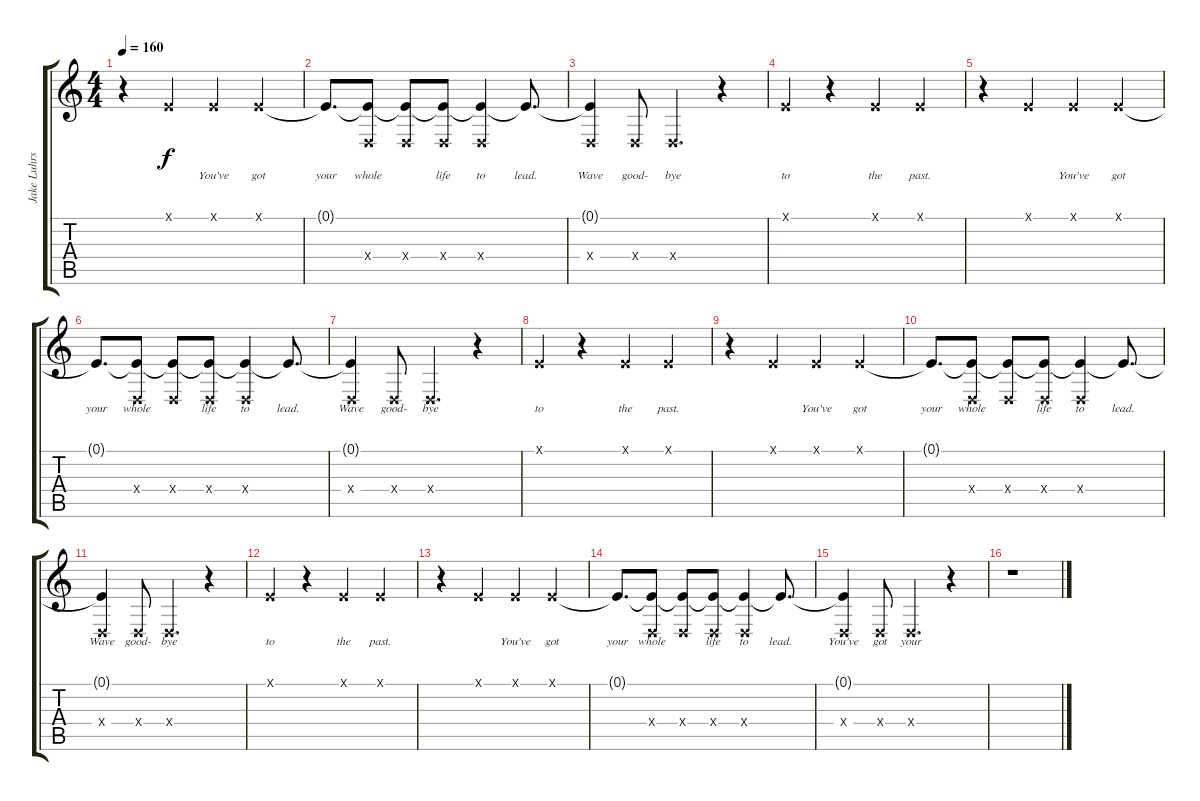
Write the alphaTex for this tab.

\track ("Jake Luhrs (Vocals)" "Jake Luhrs") {instrument voiceoohs}
\staff {score tabs}
\tuning (E4 B3 G3 D3 A2 E2) {hide}
\ts (4 4)
\tempo 160
\clef g2
\ks c
r.4{dy f} 0.1{x}.4{lyrics (0 "") lyrics (1 "") lyrics (2 "") lyrics (3 "") lyrics (4 "")} 0.1{x}.4{lyrics (0 "You've") lyrics (1 "") lyrics (2 "") lyrics (3 "") lyrics (4 "")} 0.1{x}.4{lyrics (0 "got") lyrics (1 "") lyrics (2 "") lyrics (3 "") lyrics (4 "")} |
0.1{t}.8{d lyrics (0 "your") lyrics (1 "") lyrics (2 "") lyrics (3 "") lyrics (4 "")} (0.1{t} 0.4{x}).8{lyrics (0 "whole") lyrics (1 "") lyrics (2 "") lyrics (3 "") lyrics (4 "")} (0.1{t} 0.4{x}).8{lyrics (0 "") lyrics (1 "") lyrics (2 "") lyrics (3 "") lyrics (4 "")} (0.1{t} 0.4{x}).8{lyrics (0 "life") lyrics (1 "") lyrics (2 "") lyrics (3 "") lyrics (4 "")} (0.1{t} 0.4{x}).4{lyrics (0 "to") lyrics (1 "") lyrics (2 "") lyrics (3 "") lyrics (4 "")} 0.1{t}.8{d lyrics (0 "lead.") lyrics (1 "") lyrics (2 "") lyrics (3 "") lyrics (4 "")} |
(0.1{t} 0.4{x}).4{lyrics (0 "Wave") lyrics (1 "") lyrics (2 "") lyrics (3 "") lyrics (4 "")} 0.4{x}.8{lyrics (0 "good-") lyrics (1 "") lyrics (2 "") lyrics (3 "") lyrics (4 "")} 0.4{x}.4{d lyrics (0 "bye") lyrics (1 "") lyrics (2 "") lyrics (3 "") lyrics (4 "")} r.4 |
0.1{x}.4{lyrics (0 "to") lyrics (1 "") lyrics (2 "") lyrics (3 "") lyrics (4 "")} r.4 0.1{x}.4{lyrics (0 "the") lyrics (1 "") lyrics (2 "") lyrics (3 "") lyrics (4 "")} 0.1{x}.4{lyrics (0 "past.") lyrics (1 "") lyrics (2 "") lyrics (3 "") lyrics (4 "")} |
r.4 0.1{x}.4{lyrics (0 "") lyrics (1 "") lyrics (2 "") lyrics (3 "") lyrics (4 "")} 0.1{x}.4{lyrics (0 "You've") lyrics (1 "") lyrics (2 "") lyrics (3 "") lyrics (4 "")} 0.1{x}.4{lyrics (0 "got") lyrics (1 "") lyrics (2 "") lyrics (3 "") lyrics (4 "")} |
0.1{t}.8{d lyrics (0 "your") lyrics (1 "") lyrics (2 "") lyrics (3 "") lyrics (4 "")} (0.1{t} 0.4{x}).8{lyrics (0 "whole") lyrics (1 "") lyrics (2 "") lyrics (3 "") lyrics (4 "")} (0.1{t} 0.4{x}).8{lyrics (0 "") lyrics (1 "") lyrics (2 "") lyrics (3 "") lyrics (4 "")} (0.1{t} 0.4{x}).8{lyrics (0 "life") lyrics (1 "") lyrics (2 "") lyrics (3 "") lyrics (4 "")} (0.1{t} 0.4{x}).4{lyrics (0 "to") lyrics (1 "") lyrics (2 "") lyrics (3 "") lyrics (4 "")} 0.1{t}.8{d lyrics (0 "lead.") lyrics (1 "") lyrics (2 "") lyrics (3 "") lyrics (4 "")} |
(0.1{t} 0.4{x}).4{lyrics (0 "Wave") lyrics (1 "") lyrics (2 "") lyrics (3 "") lyrics (4 "")} 0.4{x}.8{lyrics (0 "good-") lyrics (1 "") lyrics (2 "") lyrics (3 "") lyrics (4 "")} 0.4{x}.4{d lyrics (0 "bye") lyrics (1 "") lyrics (2 "") lyrics (3 "") lyrics (4 "")} r.4 |
0.1{x}.4{lyrics (0 "to") lyrics (1 "") lyrics (2 "") lyrics (3 "") lyrics (4 "")} r.4 0.1{x}.4{lyrics (0 "the") lyrics (1 "") lyrics (2 "") lyrics (3 "") lyrics (4 "")} 0.1{x}.4{lyrics (0 "past.") lyrics (1 "") lyrics (2 "") lyrics (3 "") lyrics (4 "")} |
r.4 0.1{x}.4{lyrics (0 "") lyrics (1 "") lyrics (2 "") lyrics (3 "") lyrics (4 "")} 0.1{x}.4{lyrics (0 "You've") lyrics (1 "") lyrics (2 "") lyrics (3 "") lyrics (4 "")} 0.1{x}.4{lyrics (0 "got") lyrics (1 "") lyrics (2 "") lyrics (3 "") lyrics (4 "")} |
0.1{t}.8{d lyrics (0 "your") lyrics (1 "") lyrics (2 "") lyrics (3 "") lyrics (4 "")} (0.1{t} 0.4{x}).8{lyrics (0 "whole") lyrics (1 "") lyrics (2 "") lyrics (3 "") lyrics (4 "")} (0.1{t} 0.4{x}).8{lyrics (0 "") lyrics (1 "") lyrics (2 "") lyrics (3 "") lyrics (4 "")} (0.1{t} 0.4{x}).8{lyrics (0 "life") lyrics (1 "") lyrics (2 "") lyrics (3 "") lyrics (4 "")} (0.1{t} 0.4{x}).4{lyrics (0 "to") lyrics (1 "") lyrics (2 "") lyrics (3 "") lyrics (4 "")} 0.1{t}.8{d lyrics (0 "lead.") lyrics (1 "") lyrics (2 "") lyrics (3 "") lyrics (4 "")} |
(0.1{t} 0.4{x}).4{lyrics (0 "Wave") lyrics (1 "") lyrics (2 "") lyrics (3 "") lyrics (4 "")} 0.4{x}.8{lyrics (0 "good-") lyrics (1 "") lyrics (2 "") lyrics (3 "") lyrics (4 "")} 0.4{x}.4{d lyrics (0 "bye") lyrics (1 "") lyrics (2 "") lyrics (3 "") lyrics (4 "")} r.4 |
0.1{x}.4{lyrics (0 "to") lyrics (1 "") lyrics (2 "") lyrics (3 "") lyrics (4 "")} r.4 0.1{x}.4{lyrics (0 "the") lyrics (1 "") lyrics (2 "") lyrics (3 "") lyrics (4 "")} 0.1{x}.4{lyrics (0 "past.") lyrics (1 "") lyrics (2 "") lyrics (3 "") lyrics (4 "")} |
r.4 0.1{x}.4{lyrics (0 "") lyrics (1 "") lyrics (2 "") lyrics (3 "") lyrics (4 "")} 0.1{x}.4{lyrics (0 "You've") lyrics (1 "") lyrics (2 "") lyrics (3 "") lyrics (4 "")} 0.1{x}.4{lyrics (0 "got") lyrics (1 "") lyrics (2 "") lyrics (3 "") lyrics (4 "")} |
0.1{t}.8{d lyrics (0 "your") lyrics (1 "") lyrics (2 "") lyrics (3 "") lyrics (4 "")} (0.1{t} 0.4{x}).8{lyrics (0 "whole") lyrics (1 "") lyrics (2 "") lyrics (3 "") lyrics (4 "")} (0.1{t} 0.4{x}).8{lyrics (0 "") lyrics (1 "") lyrics (2 "") lyrics (3 "") lyrics (4 "")} (0.1{t} 0.4{x}).8{lyrics (0 "life") lyrics (1 "") lyrics (2 "") lyrics (3 "") lyrics (4 "")} (0.1{t} 0.4{x}).4{lyrics (0 "to") lyrics (1 "") lyrics (2 "") lyrics (3 "") lyrics (4 "")} 0.1{t}.8{d lyrics (0 "lead.") lyrics (1 "") lyrics (2 "") lyrics (3 "") lyrics (4 "")} |
(0.1{t} 0.4{x}).4{lyrics (0 "You've") lyrics (1 "") lyrics (2 "") lyrics (3 "") lyrics (4 "")} 0.4{x}.8{lyrics (0 "got") lyrics (1 "") lyrics (2 "") lyrics (3 "") lyrics (4 "")} 0.4{x}.4{d lyrics (0 "your") lyrics (1 "") lyrics (2 "") lyrics (3 "") lyrics (4 "")} r.4 |
r.1
